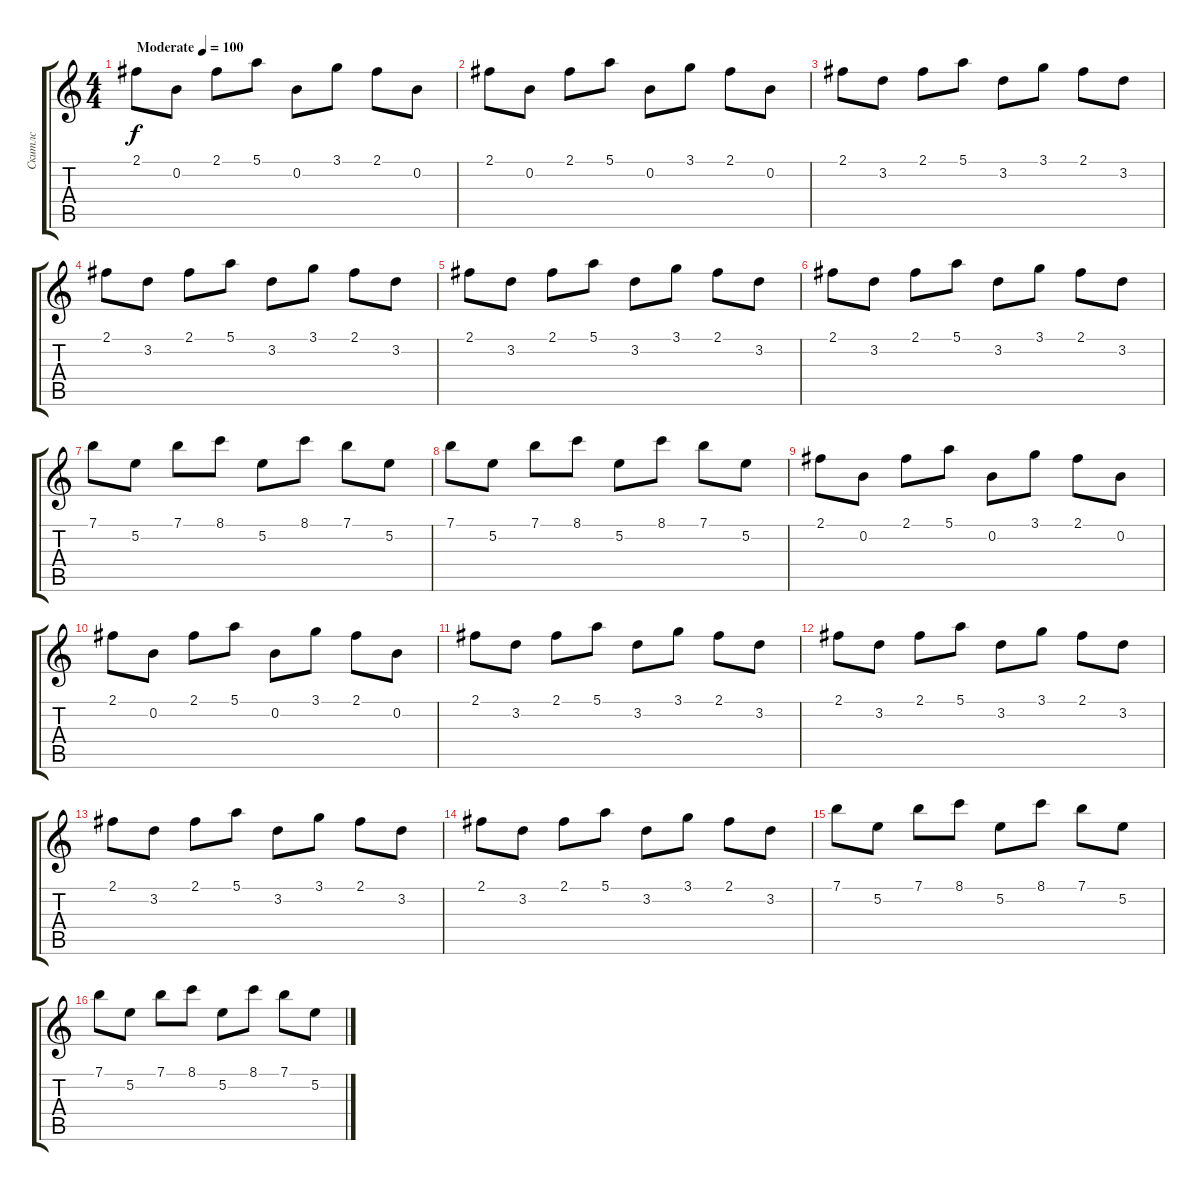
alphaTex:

\track ("Скитлс" "Скитлс") {instrument overdrivenguitar}
\staff {score tabs}
\tuning (E4 B3 G3 D3 A2 D2) {hide}
\ts (4 4)
\tempo (100 "Moderate")
\clef g2
\ks c
2.1.8{dy f instrument overdrivenguitar} 0.2.8 2.1.8 5.1.8 0.2.8 3.1.8 2.1.8 0.2.8 |
2.1.8 0.2.8 2.1.8 5.1.8 0.2.8 3.1.8 2.1.8 0.2.8 |
2.1.8 3.2.8 2.1.8 5.1.8 3.2.8 3.1.8 2.1.8 3.2.8 |
2.1.8 3.2.8 2.1.8 5.1.8 3.2.8 3.1.8 2.1.8 3.2.8 |
2.1.8 3.2.8 2.1.8 5.1.8 3.2.8 3.1.8 2.1.8 3.2.8 |
2.1.8 3.2.8 2.1.8 5.1.8 3.2.8 3.1.8 2.1.8 3.2.8 |
7.1.8 5.2.8 7.1.8 8.1.8 5.2.8 8.1.8 7.1.8 5.2.8 |
7.1.8 5.2.8 7.1.8 8.1.8 5.2.8 8.1.8 7.1.8 5.2.8 |
2.1.8 0.2.8 2.1.8 5.1.8 0.2.8 3.1.8 2.1.8 0.2.8 |
2.1.8 0.2.8 2.1.8 5.1.8 0.2.8 3.1.8 2.1.8 0.2.8 |
2.1.8 3.2.8 2.1.8 5.1.8 3.2.8 3.1.8 2.1.8 3.2.8 |
2.1.8 3.2.8 2.1.8 5.1.8 3.2.8 3.1.8 2.1.8 3.2.8 |
2.1.8 3.2.8 2.1.8 5.1.8 3.2.8 3.1.8 2.1.8 3.2.8 |
2.1.8 3.2.8 2.1.8 5.1.8 3.2.8 3.1.8 2.1.8 3.2.8 |
7.1.8 5.2.8 7.1.8 8.1.8 5.2.8 8.1.8 7.1.8 5.2.8 |
7.1.8 5.2.8 7.1.8 8.1.8 5.2.8 8.1.8 7.1.8 5.2.8
